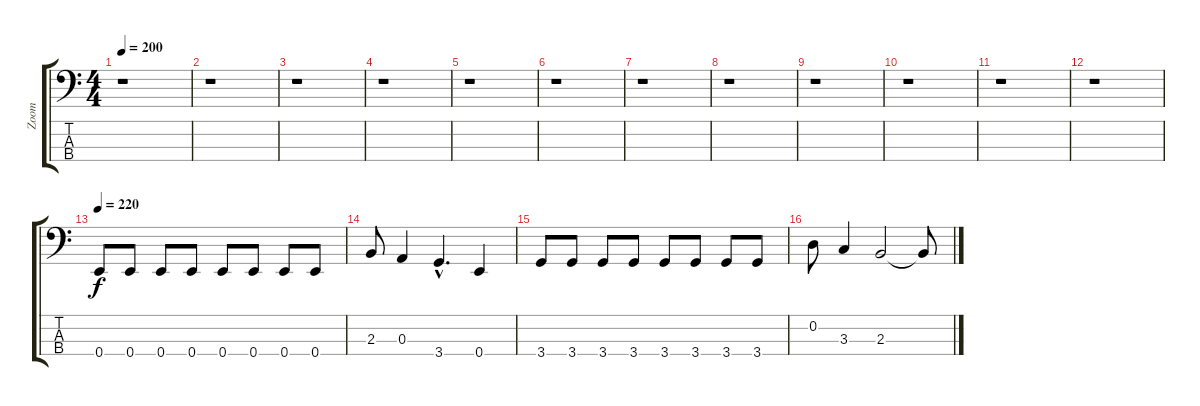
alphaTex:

\track ("Zoom" "Zoom") {instrument electricbassfinger}
\staff {score tabs}
\tuning (G2 D2 A1 E1) {hide}
\ts (4 4)
\tempo 200
\clef f4
\ks c
r.1{dy f instrument electricbassfinger} |
r.1 |
r.1 |
r.1 |
r.1 |
r.1 |
r.1 |
r.1 |
r.1 |
r.1 |
r.1 |
r.1 |
\tempo 220
0.4.8 0.4.8 0.4.8 0.4.8 0.4.8 0.4.8 0.4.8 0.4.8 |
2.3.8 0.3.4 3.4{hac}.4{d} 0.4.4 |
3.4.8 3.4.8 3.4.8 3.4.8 3.4.8 3.4.8 3.4.8 3.4.8 |
0.2.8 3.3.4 2.3.2 2.3{t}.8
